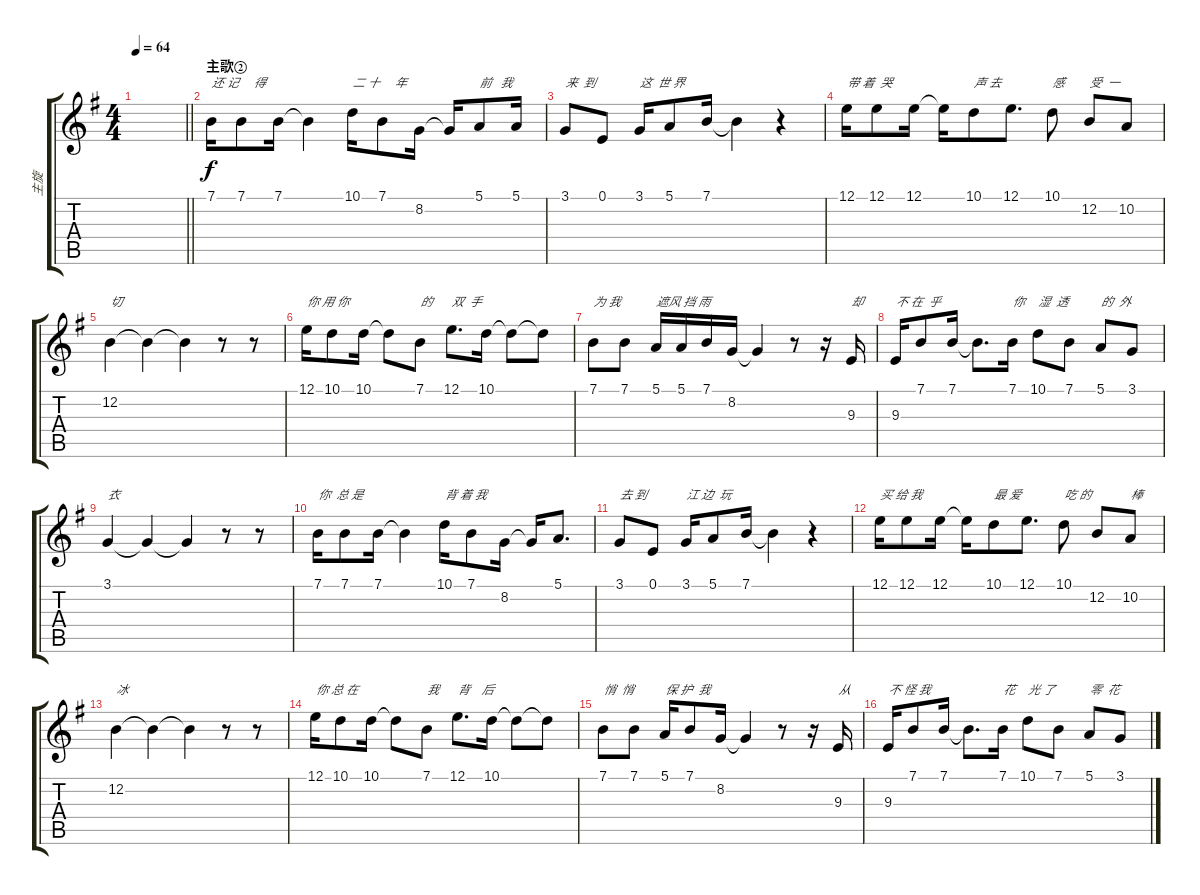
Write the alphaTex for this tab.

\track ("主旋" "主旋") {instrument harmonica}
\staff {score tabs}
\tuning (E4 B3 G3 D3 A2 E2) {hide}
\ts (4 4)
\tempo 64
\clef g2
\barLineRight lightlight
\ks g
|
\section ("" "主歌②")
7.1.16{txt "还 记     得"} 7.1.8 7.1.16 7.1{t}.4 10.1.16{txt "二 十     年"} 7.1.8 8.2.16 8.2{t}.16 5.1.8{txt "前   我"} 5.1.16 |
3.1.8{txt "来  到"} 0.1.8 3.1.16{txt "这  世 界"} 5.1.8 7.1.16 7.1{t}.4 r.4 |
12.1.16{txt "带 着  哭"} 12.1.8 12.1.16 12.1{t}.16 10.1.8{txt "声 去"} 12.1.8{d} 10.1.8{txt "感"} 12.2.8{txt "受  一"} 10.2.8 |
12.2.4{txt "切"} 12.2{t}.4 12.2{t}.4 r.8 r.8 |
12.1.16{txt "你 用 你"} 10.1.8 10.1.16 10.1{t}.8 7.1.8{txt "的"} 12.1.8{d txt "双  手"} 10.1.16 10.1{t}.8 10.1{t}.8 |
7.1.8{txt "为 我"} 7.1.8 5.1.16{txt "遮风 挡 雨"} 5.1.16 7.1.16 8.2.16 8.2{t}.4 r.8 r.16 9.3.16{txt "却"} |
9.3.16{txt "不 在  乎"} 7.1.8 7.1.16 7.1{t}.8{d} 7.1.16{txt "你"} 10.1.8{txt "湿  透"} 7.1.8 5.1.8{txt "的  外"} 3.1.8 |
3.1.4{txt "衣"} 3.1{t}.4{txt " "} 3.1{t}.4 r.8 r.8 |
7.1.16{txt "你  总 是"} 7.1.8 7.1.16 7.1{t}.4 10.1.16{txt "背 着 我"} 7.1.8 8.2.16 8.2{t}.16 5.1.8{d} |
3.1.8{txt "去 到"} 0.1.8 3.1.16{txt "江 边  玩"} 5.1.8 7.1.16 7.1{t}.4 r.4 |
12.1.16{txt "买 给 我"} 12.1.8 12.1.16 12.1{t}.16 10.1.8{txt "最 爱"} 12.1.8{d} 10.1.8{txt "吃 的"} 12.2.8 10.2.8{txt "棒  "} |
12.2.4{txt "冰"} 12.2{t}.4 12.2{t}.4 r.8 r.8 |
12.1.16{txt "你 总 在"} 10.1.8 10.1.16 10.1{t}.8 7.1.8{txt "我"} 12.1.8{d txt "背    后"} 10.1.16 10.1{t}.8 10.1{t}.8 |
7.1.8{txt "悄  悄"} 7.1.8 5.1.16{txt "保 护  我"} 7.1.8 8.2.16 8.2{t}.4 r.8 r.16 9.3.16{txt "从"} |
9.3.16{txt "不 怪 我"} 7.1.8 7.1.16 7.1{t}.8{d} 7.1.16{txt "花"} 10.1.8{txt "光 了"} 7.1.8 5.1.8{txt "零  花"} 3.1.8
